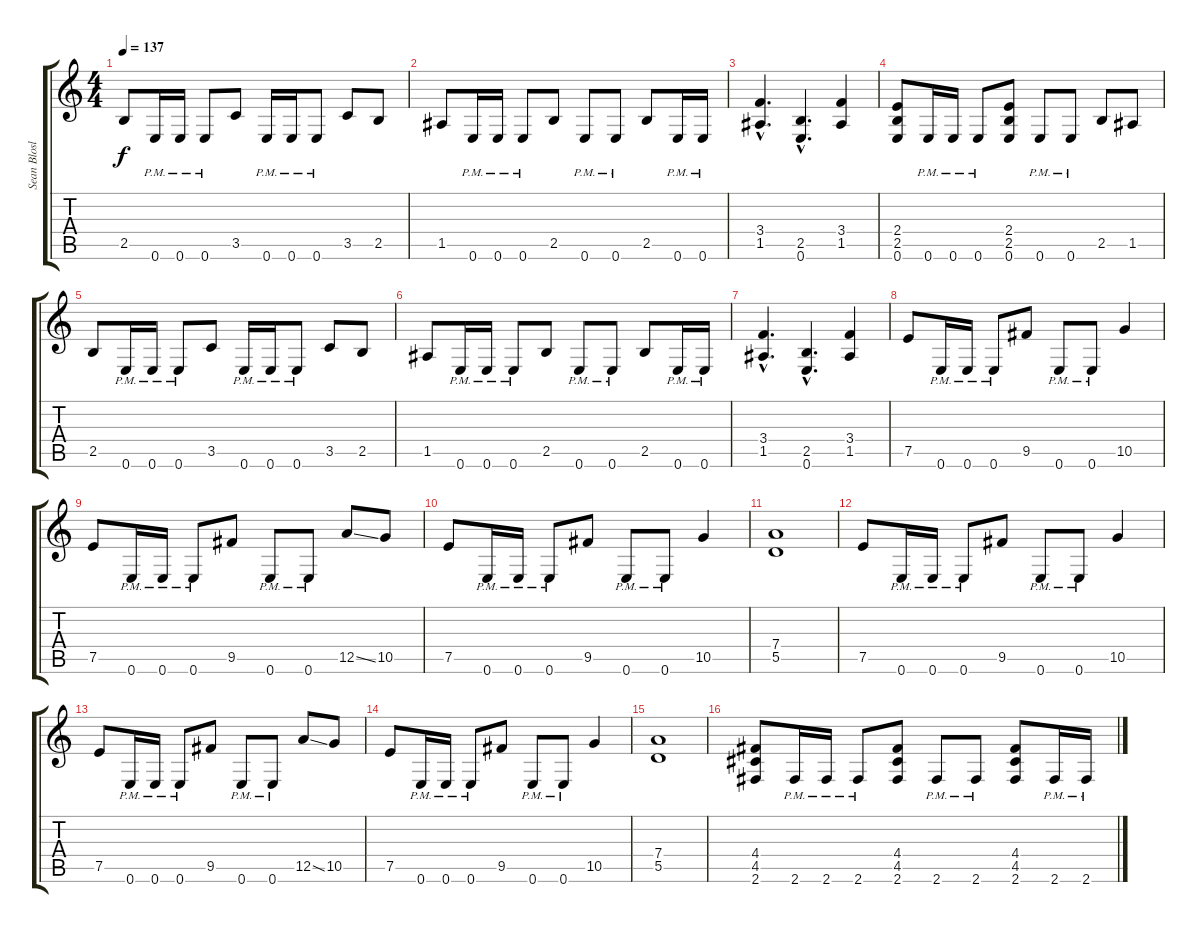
\track ("Sean Blosl" "Sean Blosl") {instrument distortionguitar}
\staff {score tabs}
\tuning (E4 B3 G3 D3 A2 E2) {hide}
\ts (4 4)
\tempo 137
\clef g2
\ks c
2.5.8{dy f} 0.6{pm}.16 0.6{pm}.16 0.6{pm}.8 3.5.8 0.6{pm}.16 0.6{pm}.16 0.6{pm}.8 3.5.8 2.5.8 |
1.5.8 0.6{pm}.16 0.6{pm}.16 0.6{pm}.8 2.5.8 0.6{pm}.8 0.6{pm}.8 2.5.8 0.6{pm}.16 0.6{pm}.16 |
(3.4{hac} 1.5{hac}).4{d} (2.5{hac} 0.6{hac}).4{d} (3.4 1.5).4 |
(2.4 2.5 0.6).8 0.6{pm}.16 0.6{pm}.16 0.6{pm}.8 (2.4 2.5 0.6).8 0.6{pm}.8 0.6{pm}.8 2.5.8 1.5.8 |
2.5.8 0.6{pm}.16 0.6{pm}.16 0.6{pm}.8 3.5.8 0.6{pm}.16 0.6{pm}.16 0.6{pm}.8 3.5.8 2.5.8 |
1.5.8 0.6{pm}.16 0.6{pm}.16 0.6{pm}.8 2.5.8 0.6{pm}.8 0.6{pm}.8 2.5.8 0.6{pm}.16 0.6{pm}.16 |
(3.4{hac} 1.5{hac}).4{d} (2.5{hac} 0.6{hac}).4{d} (3.4 1.5).4 |
7.5.8 0.6{pm}.16 0.6{pm}.16 0.6{pm}.8 9.5.8 0.6{pm}.8 0.6{pm}.8 10.5.4 |
7.5.8 0.6{pm}.16 0.6{pm}.16 0.6{pm}.8 9.5.8 0.6{pm}.8 0.6{pm}.8 12.5{ss}.8 10.5.8 |
7.5.8 0.6{pm}.16 0.6{pm}.16 0.6{pm}.8 9.5.8 0.6{pm}.8 0.6{pm}.8 10.5.4 |
(7.4 5.5).1 |
7.5.8 0.6{pm}.16 0.6{pm}.16 0.6{pm}.8 9.5.8 0.6{pm}.8 0.6{pm}.8 10.5.4 |
7.5.8 0.6{pm}.16 0.6{pm}.16 0.6{pm}.8 9.5.8 0.6{pm}.8 0.6{pm}.8 12.5{ss}.8 10.5.8 |
7.5.8 0.6{pm}.16 0.6{pm}.16 0.6{pm}.8 9.5.8 0.6{pm}.8 0.6{pm}.8 10.5.4 |
(7.4 5.5).1 |
(4.4 4.5 2.6).8 2.6{pm}.16 2.6{pm}.16 2.6{pm}.8 (4.4 4.5 2.6).8 2.6{pm}.8 2.6{pm}.8 (4.4 4.5 2.6).8 2.6{pm}.16 2.6{pm}.16
